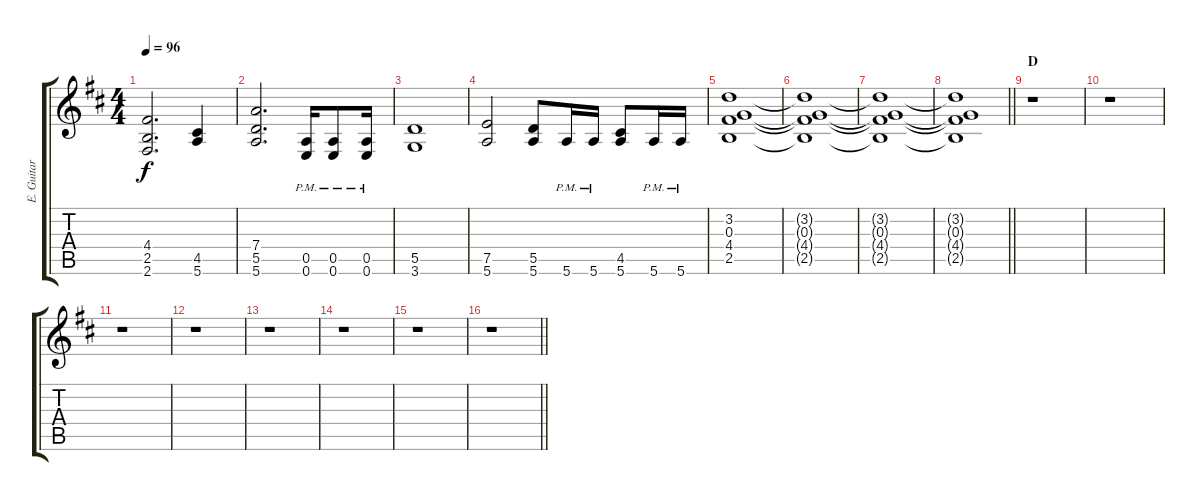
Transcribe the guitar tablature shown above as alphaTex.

\track ("E. Guitar IV" "E. Guitar ") {instrument overdrivenguitar}
\staff {score tabs}
\tuning (E4 B3 G3 D3 A2 E2) {hide}
\ts (4 4)
\tempo 96
\clef g2
\ks d
(4.4 2.5 2.6).2{d dy f} (4.5 5.6).4 |
(7.4 5.5 5.6).2{d} (0.5{pm} 0.6{pm}).16 (0.5{pm} 0.6{pm}).8 (0.5{pm} 0.6{pm}).16 |
(5.5 3.6).1 |
(7.5 5.6).2 (5.5 5.6).8 5.6{pm}.16 5.6{pm}.16 (4.5 5.6).8 5.6{pm}.16 5.6{pm}.16 |
(3.2 0.3 4.4 2.5).1 |
(3.2{t} 0.3{t} 4.4{t} 2.5{t}).1 |
(3.2{t} 0.3{t} 4.4{t} 2.5{t}).1 |
\barLineRight lightlight
(3.2{t} 0.3{t} 4.4{t} 2.5{t}).1 |
\section ("" "D")
r.1 |
r.1 |
r.1 |
r.1 |
r.1 |
r.1 |
r.1 |
\barLineRight lightlight
r.1
